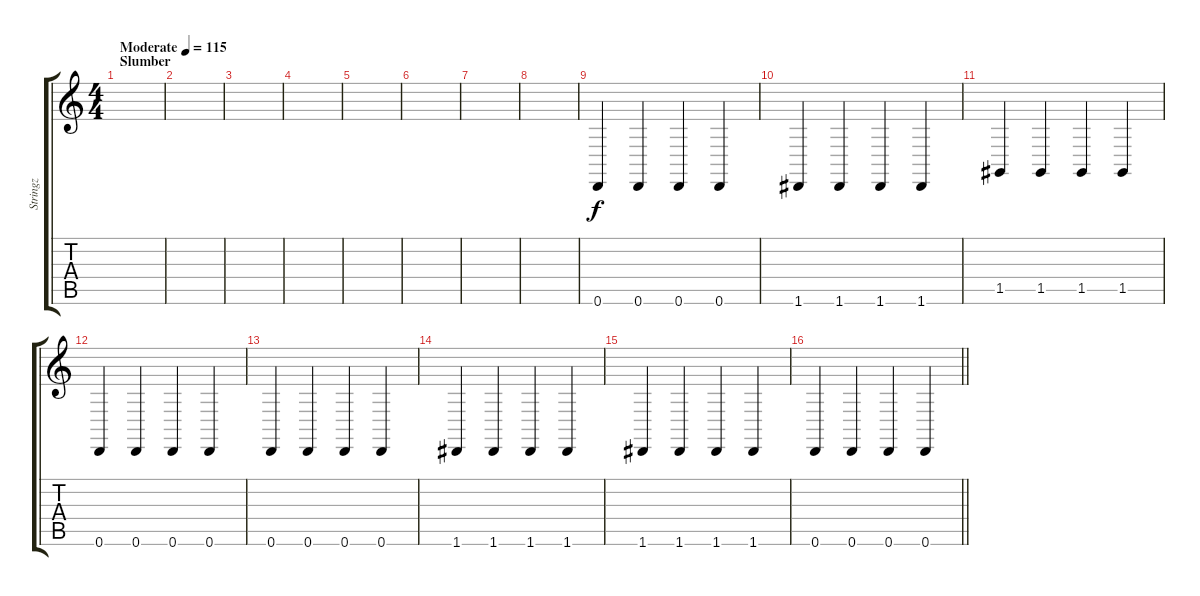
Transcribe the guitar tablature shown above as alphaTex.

\track ("Stringz" "Stringz") {instrument pizzicatostrings}
\staff {score tabs}
\tuning (D4 A3 F3 C3 G2 D2) {hide}
\ts (4 4)
\section ("" "Slumber")
\tempo (115 "Moderate")
\clef g2
\ks c
|
|
|
|
|
|
|
|
0.6.4 0.6.4 0.6.4 0.6.4 |
1.6.4 1.6.4 1.6.4 1.6.4 |
1.5.4 1.5.4 1.5.4 1.5.4 |
0.6.4 0.6.4 0.6.4 0.6.4 |
0.6.4 0.6.4 0.6.4 0.6.4 |
1.6.4 1.6.4 1.6.4 1.6.4 |
1.6.4 1.6.4 1.6.4 1.6.4 |
\barLineRight lightlight
0.6.4 0.6.4 0.6.4 0.6.4
